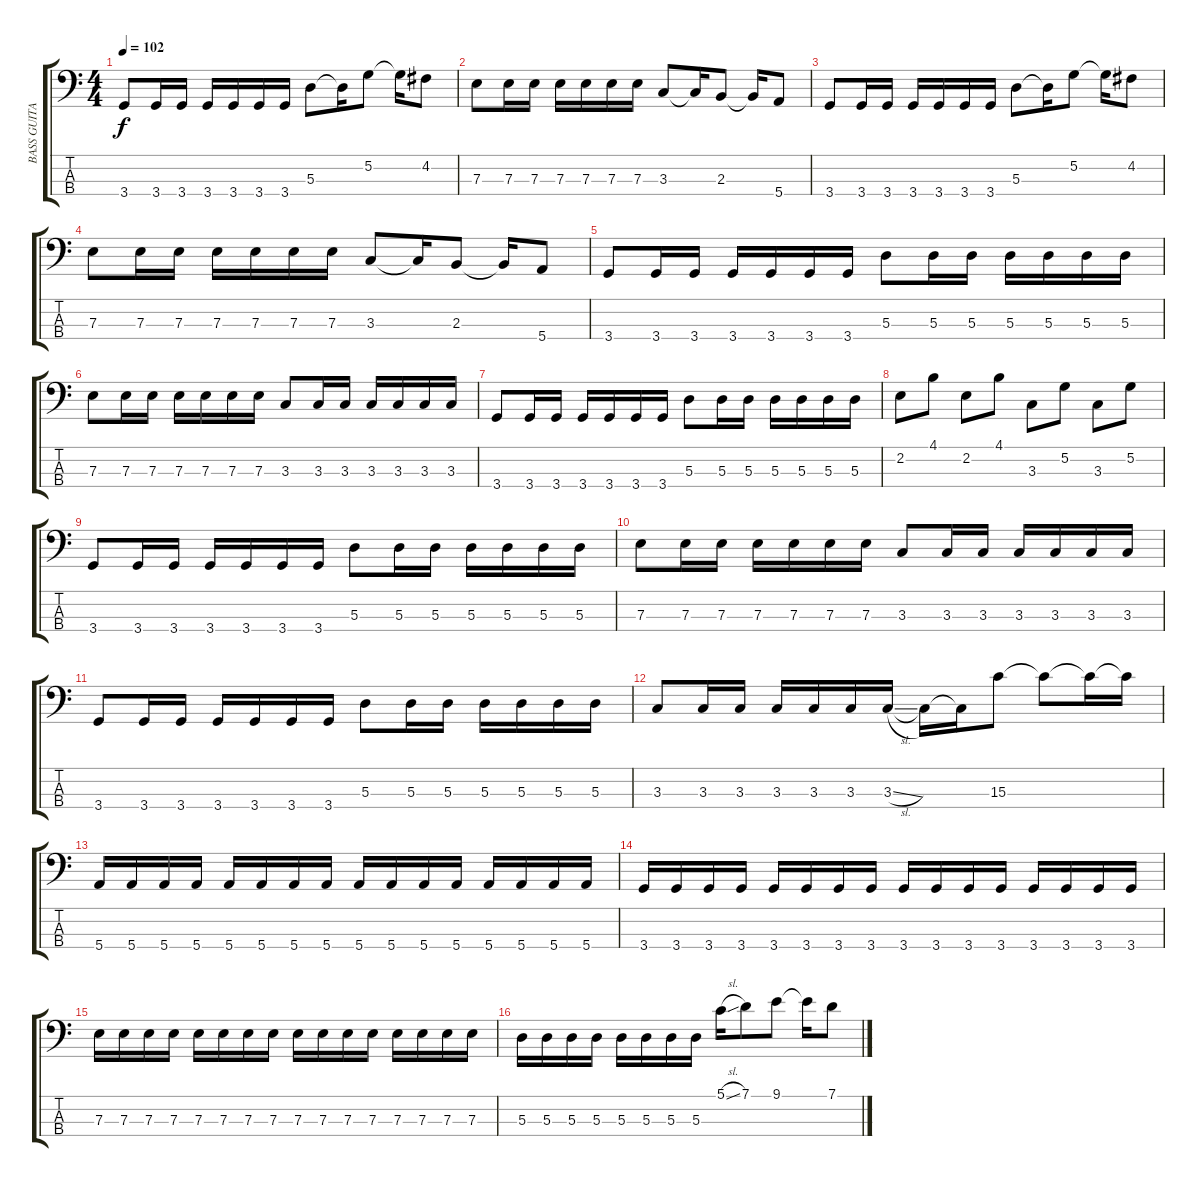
\track ("BASS GUITAR" "BASS GUITA") {instrument electricbasspick}
\staff {score tabs}
\tuning (G2 D2 A1 E1) {hide}
\ts (4 4)
\tempo 102
\clef f4
\ks c
3.4.8{dy f} 3.4.16 3.4.16 3.4.16 3.4.16 3.4.16 3.4.16 5.3.8 5.3{t}.16 5.2.8 5.2{t}.16 4.2.8 |
7.3.8 7.3.16 7.3.16 7.3.16 7.3.16 7.3.16 7.3.16 3.3.8 3.3{t}.16 2.3.8 2.3{t}.16 5.4.8 |
3.4.8 3.4.16 3.4.16 3.4.16 3.4.16 3.4.16 3.4.16 5.3.8 5.3{t}.16 5.2.8 5.2{t}.16 4.2.8 |
7.3.8 7.3.16 7.3.16 7.3.16 7.3.16 7.3.16 7.3.16 3.3.8 3.3{t}.16 2.3.8 2.3{t}.16 5.4.8 |
3.4.8 3.4.16 3.4.16 3.4.16 3.4.16 3.4.16 3.4.16 5.3.8 5.3.16 5.3.16 5.3.16 5.3.16 5.3.16 5.3.16 |
7.3.8 7.3.16 7.3.16 7.3.16 7.3.16 7.3.16 7.3.16 3.3.8 3.3.16 3.3.16 3.3.16 3.3.16 3.3.16 3.3.16 |
3.4.8 3.4.16 3.4.16 3.4.16 3.4.16 3.4.16 3.4.16 5.3.8 5.3.16 5.3.16 5.3.16 5.3.16 5.3.16 5.3.16 |
2.2.8 4.1.8 2.2.8 4.1.8 3.3.8 5.2.8 3.3.8 5.2.8 |
3.4.8 3.4.16 3.4.16 3.4.16 3.4.16 3.4.16 3.4.16 5.3.8 5.3.16 5.3.16 5.3.16 5.3.16 5.3.16 5.3.16 |
7.3.8 7.3.16 7.3.16 7.3.16 7.3.16 7.3.16 7.3.16 3.3.8 3.3.16 3.3.16 3.3.16 3.3.16 3.3.16 3.3.16 |
3.4.8 3.4.16 3.4.16 3.4.16 3.4.16 3.4.16 3.4.16 5.3.8 5.3.16 5.3.16 5.3.16 5.3.16 5.3.16 5.3.16 |
3.3.8 3.3.16 3.3.16 3.3.16 3.3.16 3.3.16 3.3{sl}.16 3.3{t}.16 3.3{t}.16 15.3.8 15.3{t}.8 15.3{t}.16 15.3{t}.16 |
5.4.16 5.4.16 5.4.16 5.4.16 5.4.16 5.4.16 5.4.16 5.4.16 5.4.16 5.4.16 5.4.16 5.4.16 5.4.16 5.4.16 5.4.16 5.4.16 |
3.4.16 3.4.16 3.4.16 3.4.16 3.4.16 3.4.16 3.4.16 3.4.16 3.4.16 3.4.16 3.4.16 3.4.16 3.4.16 3.4.16 3.4.16 3.4.16 |
7.3.16 7.3.16 7.3.16 7.3.16 7.3.16 7.3.16 7.3.16 7.3.16 7.3.16 7.3.16 7.3.16 7.3.16 7.3.16 7.3.16 7.3.16 7.3.16 |
5.3.16 5.3.16 5.3.16 5.3.16 5.3.16 5.3.16 5.3.16 5.3.16 5.1{sl}.16 7.1.8 9.1.8 9.1{t}.16 7.1.8
